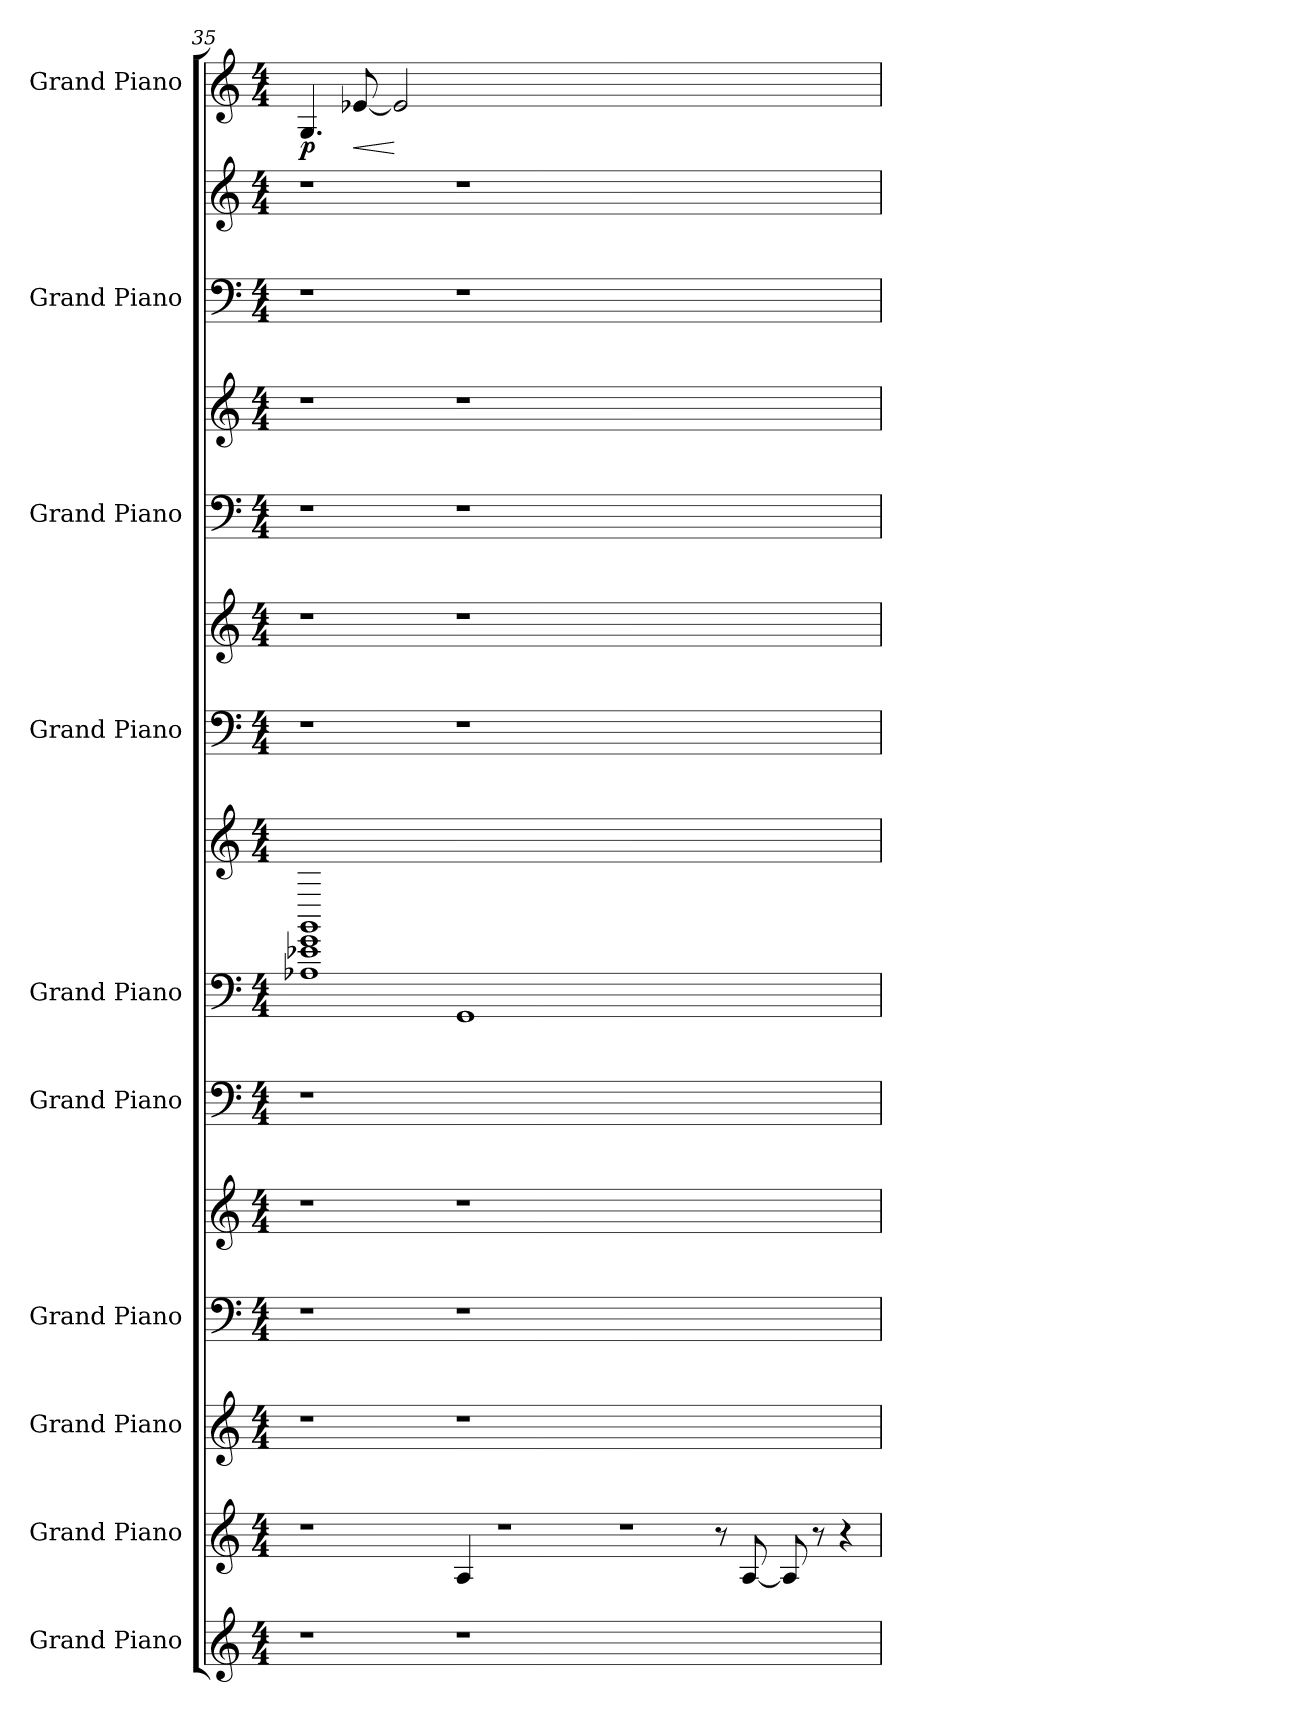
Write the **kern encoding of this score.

**kern	**kern	**kern	**kern	**kern	**kern	**kern	**kern	**kern	**kern	**kern	**kern	**kern	**kern	**kern	**dynam
*part10	*part9	*part8	*part7	*part7	*part6	*part5	*part5	*part4	*part4	*part3	*part3	*part2	*part2	*part1	*part1
*staff15	*staff14	*staff13	*staff12	*staff11	*staff10	*staff9	*staff8	*staff7	*staff6	*staff5	*staff4	*staff3	*staff2	*staff1	*staff1
*I"Grand Piano	*I"Grand Piano	*I"Grand Piano	*I"Grand Piano	*	*I"Grand Piano	*I"Grand Piano	*	*I"Grand Piano	*	*I"Grand Piano	*	*I"Grand Piano	*	*I"Grand Piano	*
*clefG2	*clefG2	*clefG2	*clefF4	*clefG2	*clefF4	*clefF4	*clefG2	*clefF4	*clefG2	*clefF4	*clefG2	*clefF4	*clefG2	*clefG2	*
*k[]	*k[]	*k[]	*k[]	*k[]	*k[]	*k[]	*k[]	*k[]	*k[]	*k[]	*k[]	*k[]	*k[]	*k[]	*
*C:	*C:	*C:	*C:	*C:	*C:	*C:	*C:	*C:	*C:	*C:	*C:	*C:	*C:	*C:	*
*M4/4	*M4/4	*M4/4	*M4/4	*M4/4	*M4/4	*M4/4	*M4/4	*M4/4	*M4/4	*M4/4	*M4/4	*M4/4	*M4/4	*M4/4	*
=35	=35	=35	=35	=35	=35	=35	=35	=35	=35	=35	=35	=35	=35	=35	=35
!	!	!	!	!	!	!	!	!	!	!	!	!	!	!	!LO:DY:b
1r	1r	1r	1r	1r	1r	1A-X 1e-X 1g	1GG	1r	1r	1r	1r	1r	1r	4.G	p
!	!	!	!	!	!	!	!	!	!	!	!	!	!	!	!LO:HP:b
.	.	.	.	.	.	.	.	.	.	.	.	.	.	[8e-X	<
.	.	.	.	.	.	.	.	.	.	.	.	.	.	2e-]	[
1r	4A	1r	1r	1r	0.ryy	1GG	0.ryy	1r	1r	1r	1r	1r	1r	0.ryy	.
.	1r	.	.	.	.	.	.	.	.	.	.	.	.	.	.
0ryy	.	0ryy	0ryy	0ryy	.	0ryy	.	0ryy	0ryy	0ryy	0ryy	0ryy	0ryy	.	.
.	1r	.	.	.	.	.	.	.	.	.	.	.	.	.	.
.	8r	.	.	.	.	.	.	.	.	.	.	.	.	.	.
.	[8A	.	.	.	.	.	.	.	.	.	.	.	.	.	.
.	8A]	.	.	.	.	.	.	.	.	.	.	.	.	.	.
.	8r	.	.	.	.	.	.	.	.	.	.	.	.	.	.
.	4r	.	.	.	.	.	.	.	.	.	.	.	.	.	.
=	=	=	=	=	=	=	=	=	=	=	=	=	=	=	=
*-	*-	*-	*-	*-	*-	*-	*-	*-	*-	*-	*-	*-	*-	*-	*-
